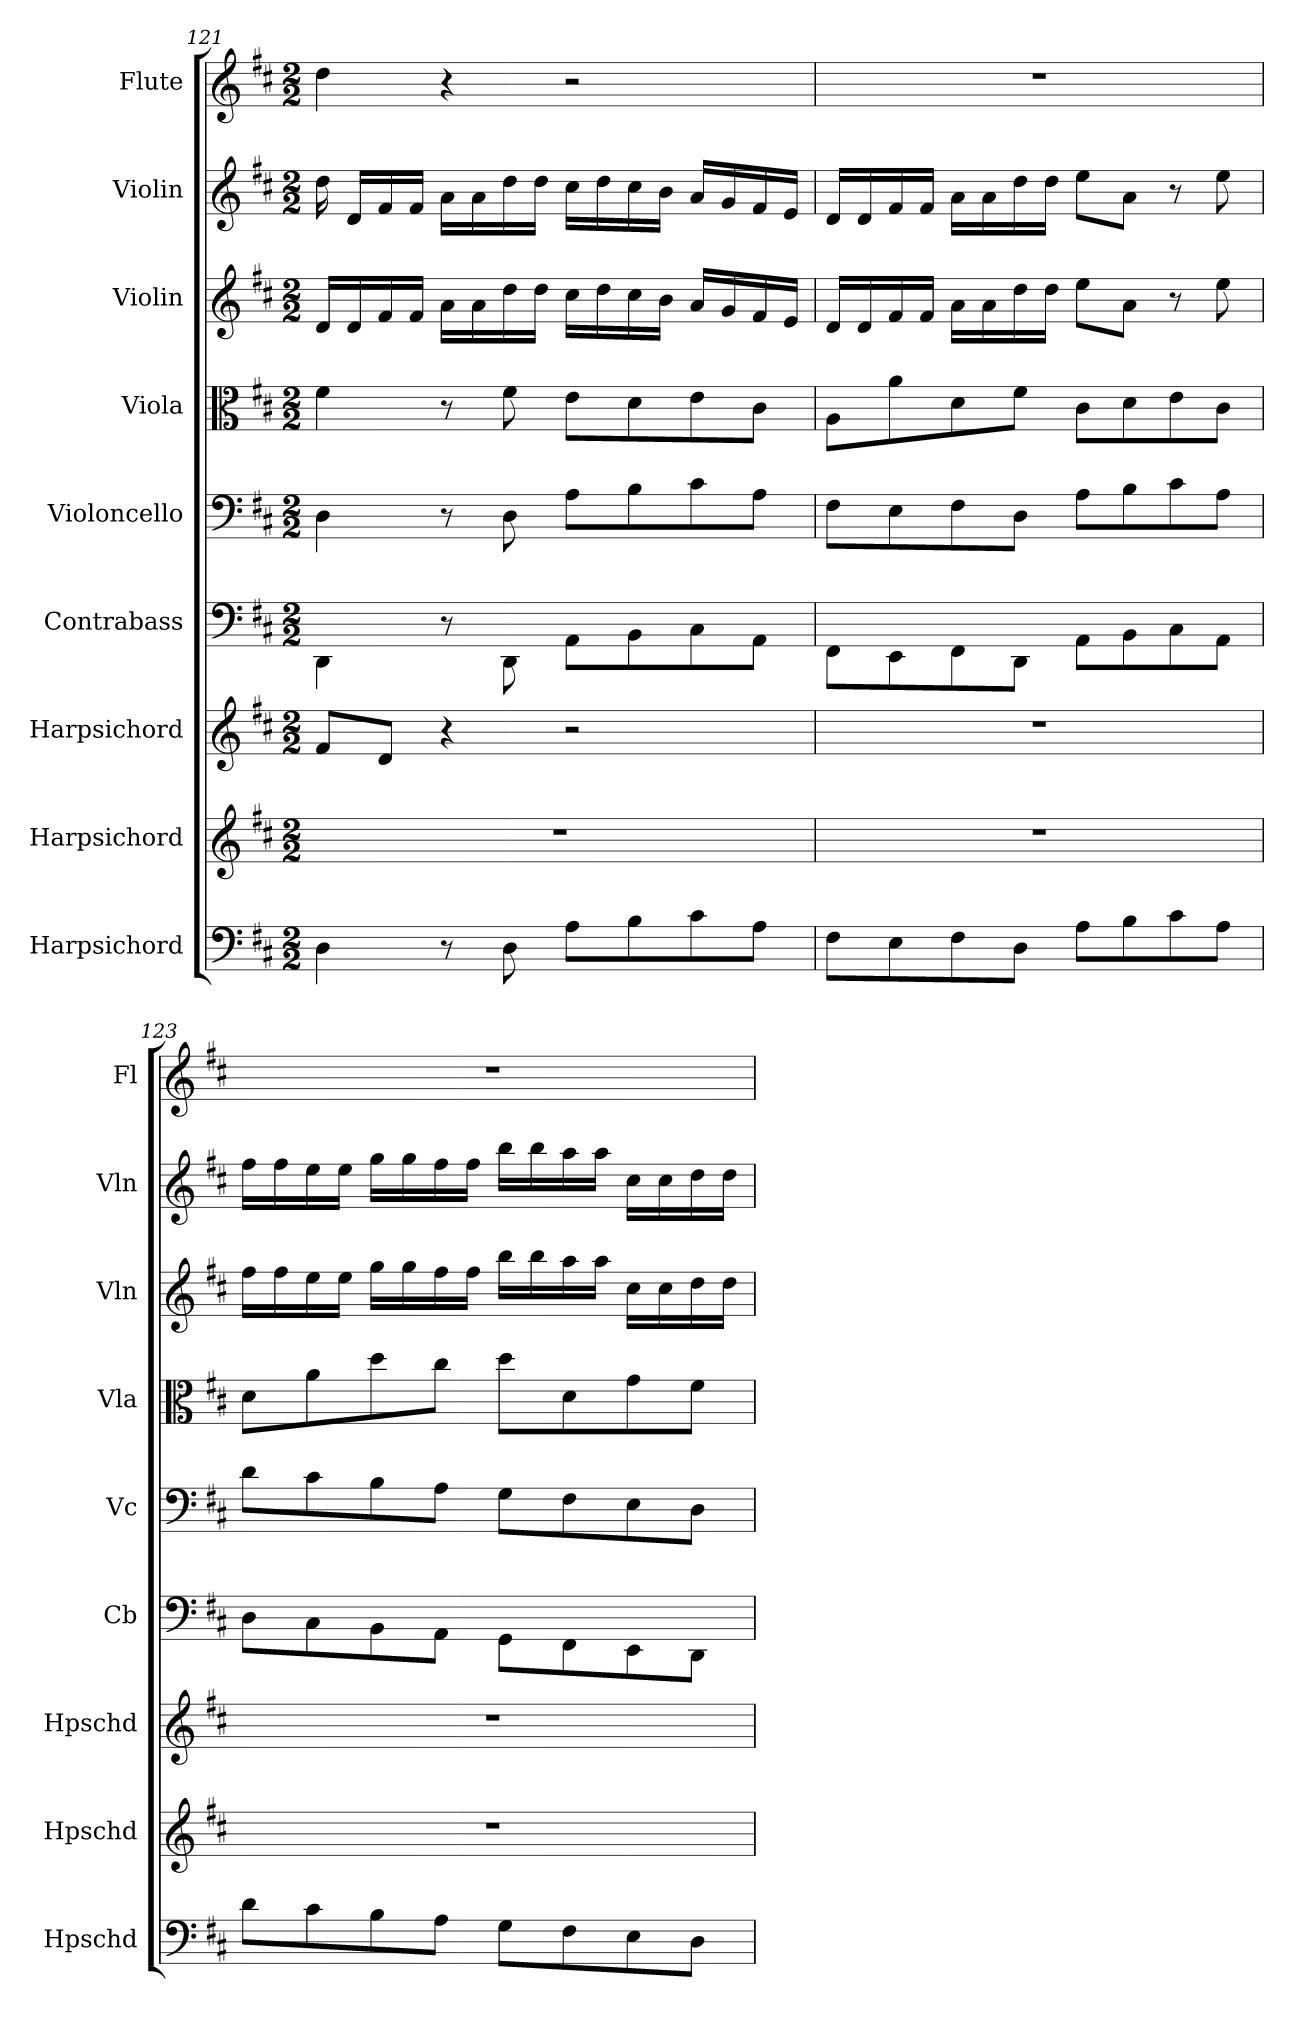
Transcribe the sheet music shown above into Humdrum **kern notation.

**kern	**kern	**kern	**kern	**kern	**kern	**kern	**kern	**kern
*part9	*part8	*part7	*part6	*part5	*part4	*part3	*part2	*part1
*staff9	*staff8	*staff7	*staff6	*staff5	*staff4	*staff3	*staff2	*staff1
*I"Harpsichord	*I"Harpsichord	*I"Harpsichord	*I"Contrabass	*I"Violoncello	*I"Viola	*I"Violin	*I"Violin	*I"Flute
*I'Hpschd	*I'Hpschd	*I'Hpschd	*I'Cb	*I'Vc	*I'Vla	*I'Vln	*I'Vln	*I'Fl
*clefF4	*clefG2	*clefG2	*clefF4	*clefF4	*clefC3	*clefG2	*clefG2	*clefG2
*	*	*	*ITrd7c12	*	*	*	*	*
*k[f#c#]	*k[f#c#]	*k[f#c#]	*k[f#c#]	*k[f#c#]	*k[f#c#]	*k[f#c#]	*k[f#c#]	*k[f#c#]
*D:	*D:	*D:	*D:	*D:	*D:	*D:	*D:	*D:
*M2/2	*M2/2	*M2/2	*M2/2	*M2/2	*M2/2	*M2/2	*M2/2	*M2/2
=121	=121	=121	=121	=121	=121	=121	=121	=121
4D\	1r	8f#/L	4DDD\	4D\	4f#\	16d/LL	16dd\	4dd\
.	.	.	.	.	.	16d/	16d/LL	.
.	.	8d/J	.	.	.	16f#/	16f#/	.
.	.	.	.	.	.	16f#/JJ	16f#/JJ	.
8r	.	4r	8r	8r	8r	16a\LL	16a\LL	4r
.	.	.	.	.	.	16a\	16a\	.
8D\	.	.	8DDD\	8D\	8f#\	16dd\	16dd\	.
.	.	.	.	.	.	16dd\JJ	16dd\JJ	.
8A\L	.	2r	8AAA\L	8A\L	8e\L	16cc#\LL	16cc#\LL	2r
.	.	.	.	.	.	16dd\	16dd\	.
8B\	.	.	8BBB\	8B\	8d\	16cc#\	16cc#\	.
.	.	.	.	.	.	16b\JJ	16b\JJ	.
8c#\	.	.	8CC#\	8c#\	8e\	16a/LL	16a/LL	.
.	.	.	.	.	.	16g/	16g/	.
8A\J	.	.	8AAA\J	8A\J	8c#\J	16f#/	16f#/	.
.	.	.	.	.	.	16e/JJ	16e/JJ	.
=122	=122	=122	=122	=122	=122	=122	=122	=122
8F#\L	1r	1r	8FFF#\L	8F#\L	8A\L	16d/LL	16d/LL	1r
.	.	.	.	.	.	16d/	16d/	.
8E\	.	.	8EEE\	8E\	8a\	16f#/	16f#/	.
.	.	.	.	.	.	16f#/JJ	16f#/JJ	.
8F#\	.	.	8FFF#\	8F#\	8d\	16a\LL	16a\LL	.
.	.	.	.	.	.	16a\	16a\	.
8D\J	.	.	8DDD\J	8D\J	8f#\J	16dd\	16dd\	.
.	.	.	.	.	.	16dd\JJ	16dd\JJ	.
8A\L	.	.	8AAA\L	8A\L	8c#\L	8ee\L	8ee\L	.
8B\	.	.	8BBB\	8B\	8d\	8a\J	8a\J	.
8c#\	.	.	8CC#\	8c#\	8e\	8r	8r	.
8A\J	.	.	8AAA\J	8A\J	8c#\J	8ee\	8ee\	.
=123	=123	=123	=123	=123	=123	=123	=123	=123
8d\L	1r	1r	8DD\L	8d\L	8d\L	16ff#\LL	16ff#\LL	1r
.	.	.	.	.	.	16ff#\	16ff#\	.
8c#\	.	.	8CC#\	8c#\	8a\	16ee\	16ee\	.
.	.	.	.	.	.	16ee\JJ	16ee\JJ	.
8B\	.	.	8BBB\	8B\	8dd\	16gg\LL	16gg\LL	.
.	.	.	.	.	.	16gg\	16gg\	.
8A\J	.	.	8AAA\J	8A\J	8cc#\J	16ff#\	16ff#\	.
.	.	.	.	.	.	16ff#\JJ	16ff#\JJ	.
8G\L	.	.	8GGG\L	8G\L	8dd\L	16bb\LL	16bb\LL	.
.	.	.	.	.	.	16bb\	16bb\	.
8F#\	.	.	8FFF#\	8F#\	8d\	16aa\	16aa\	.
.	.	.	.	.	.	16aa\JJ	16aa\JJ	.
8E\	.	.	8EEE\	8E\	8g\	16cc#\LL	16cc#\LL	.
.	.	.	.	.	.	16cc#\	16cc#\	.
8D\J	.	.	8DDD\J	8D\J	8f#\J	16dd\	16dd\	.
.	.	.	.	.	.	16dd\JJ	16dd\JJ	.
=	=	=	=	=	=	=	=	=
*-	*-	*-	*-	*-	*-	*-	*-	*-
